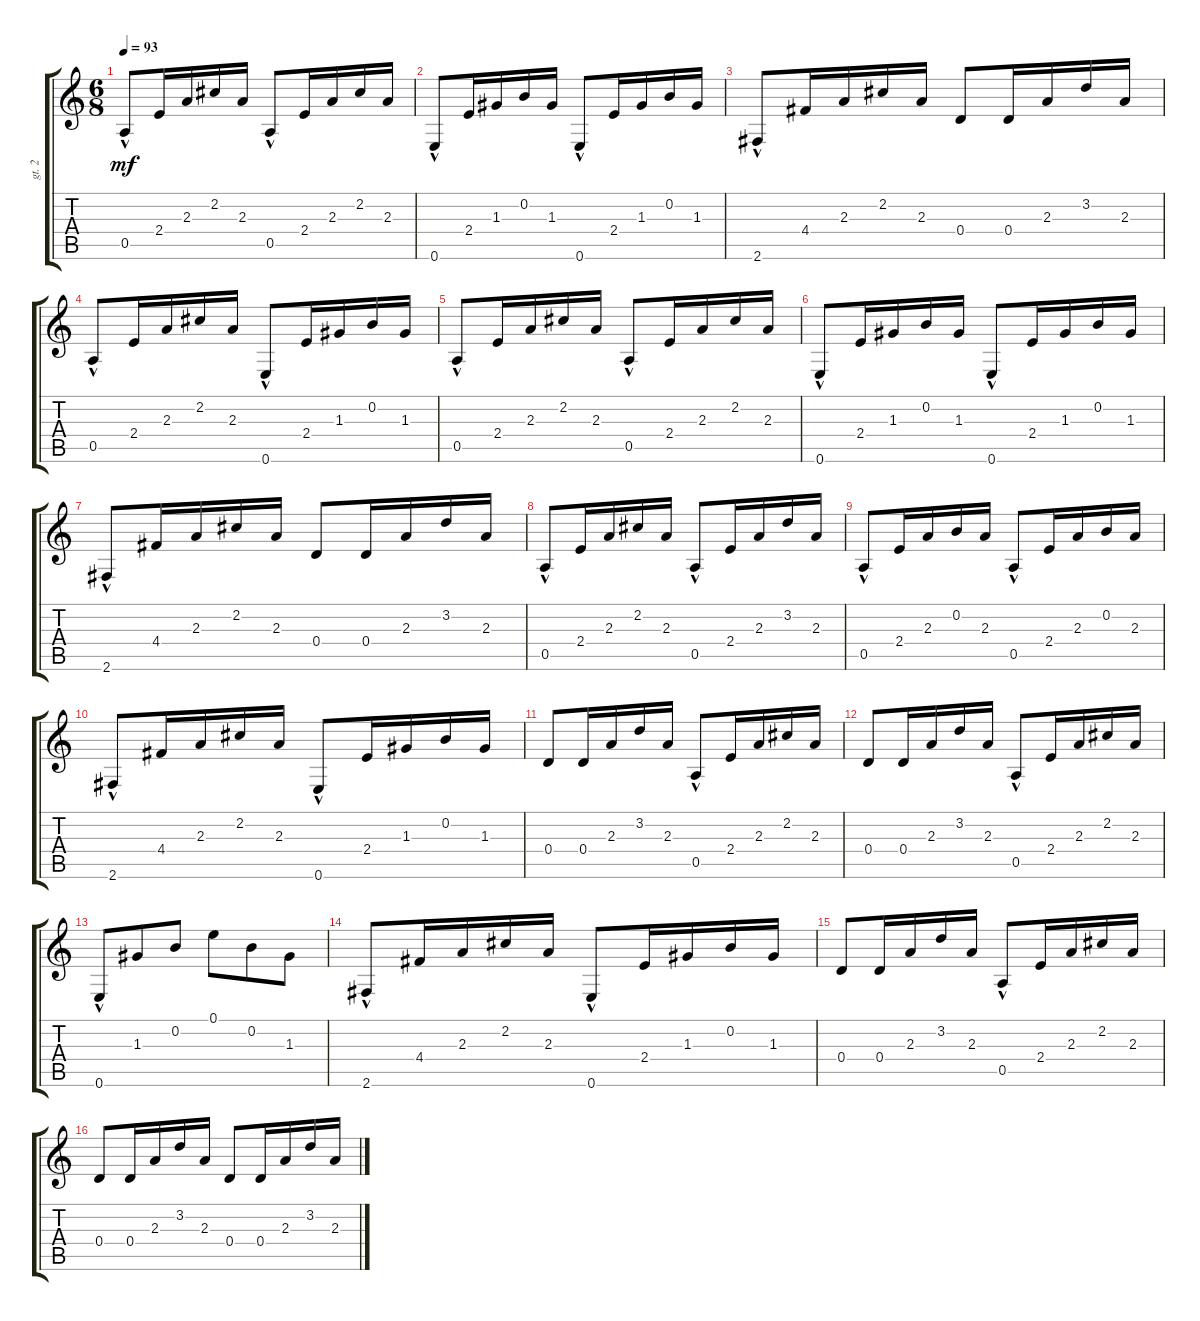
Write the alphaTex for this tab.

\track ("gt. 2" "gt. 2") {instrument acousticguitarsteel}
\staff {score tabs}
\tuning (E4 B3 G3 D3 A2 E2) {hide}
\ts (6 8)
\tempo 93
\clef g2
\ks c
0.5{hac}.8{dy mf} 2.4.16 2.3.16 2.2.16 2.3.16 0.5{hac}.8 2.4.16 2.3.16 2.2.16 2.3.16 |
0.6{hac}.8 2.4.16 1.3.16 0.2.16 1.3.16 0.6{hac}.8 2.4.16 1.3.16 0.2.16 1.3.16 |
2.6{hac}.8 4.4.16 2.3.16 2.2.16 2.3.16 0.4.8 0.4.16 2.3.16 3.2.16 2.3.16 |
0.5{hac}.8 2.4.16 2.3.16 2.2.16 2.3.16 0.6{hac}.8 2.4.16 1.3.16 0.2.16 1.3.16 |
0.5{hac}.8 2.4.16 2.3.16 2.2.16 2.3.16 0.5{hac}.8 2.4.16 2.3.16 2.2.16 2.3.16 |
0.6{hac}.8 2.4.16 1.3.16 0.2.16 1.3.16 0.6{hac}.8 2.4.16 1.3.16 0.2.16 1.3.16 |
2.6{hac}.8 4.4.16 2.3.16 2.2.16 2.3.16 0.4.8 0.4.16 2.3.16 3.2.16 2.3.16 |
0.5{hac}.8 2.4.16 2.3.16 2.2.16 2.3.16 0.5{hac}.8 2.4.16 2.3.16 3.2.16 2.3.16 |
0.5{hac}.8 2.4.16 2.3.16 0.2.16 2.3.16 0.5{hac}.8 2.4.16 2.3.16 0.2.16 2.3.16 |
2.6{hac}.8 4.4.16 2.3.16 2.2.16 2.3.16 0.6{hac}.8 2.4.16 1.3.16 0.2.16 1.3.16 |
0.4.8 0.4.16 2.3.16 3.2.16 2.3.16 0.5{hac}.8 2.4.16 2.3.16 2.2.16 2.3.16 |
0.4.8 0.4.16 2.3.16 3.2.16 2.3.16 0.5{hac}.8 2.4.16 2.3.16 2.2.16 2.3.16 |
0.6{hac}.8 1.3.8 0.2.8 0.1.8 0.2.8 1.3.8 |
2.6{hac}.8 4.4.16 2.3.16 2.2.16 2.3.16 0.6{hac}.8 2.4.16 1.3.16 0.2.16 1.3.16 |
0.4.8 0.4.16 2.3.16 3.2.16 2.3.16 0.5{hac}.8 2.4.16 2.3.16 2.2.16 2.3.16 |
0.4.8 0.4.16 2.3.16 3.2.16 2.3.16 0.4.8 0.4.16 2.3.16 3.2.16 2.3.16
